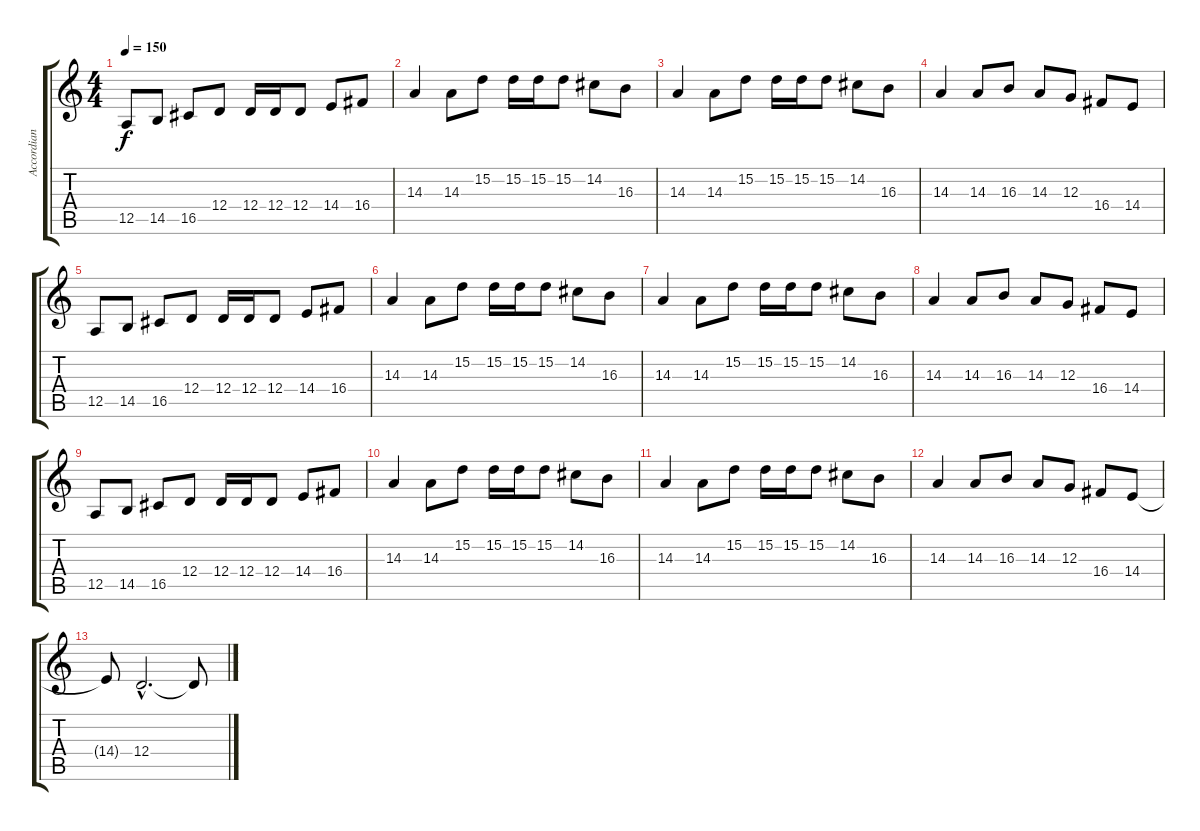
\track ("Accordian" "Accordian") {instrument accordion}
\staff {score tabs}
\tuning (E4 B3 G3 D3 A2 E2) {hide}
\ts (4 4)
\tempo 150
\clef g2
\ks c
12.5.8{dy f} 14.5.8 16.5.8 12.4.8 12.4.16 12.4.16 12.4.8 14.4.8 16.4.8 |
14.3.4 14.3.8 15.2.8 15.2.16 15.2.16 15.2.8 14.2.8 16.3.8 |
14.3.4 14.3.8 15.2.8 15.2.16 15.2.16 15.2.8 14.2.8 16.3.8 |
14.3.4 14.3.8 16.3.8 14.3.8 12.3.8 16.4.8 14.4.8 |
12.5.8 14.5.8 16.5.8 12.4.8 12.4.16 12.4.16 12.4.8 14.4.8 16.4.8 |
14.3.4 14.3.8 15.2.8 15.2.16 15.2.16 15.2.8 14.2.8 16.3.8 |
14.3.4 14.3.8 15.2.8 15.2.16 15.2.16 15.2.8 14.2.8 16.3.8 |
14.3.4 14.3.8 16.3.8 14.3.8 12.3.8 16.4.8 14.4.8 |
12.5.8 14.5.8 16.5.8 12.4.8 12.4.16 12.4.16 12.4.8 14.4.8 16.4.8 |
14.3.4 14.3.8 15.2.8 15.2.16 15.2.16 15.2.8 14.2.8 16.3.8 |
14.3.4 14.3.8 15.2.8 15.2.16 15.2.16 15.2.8 14.2.8 16.3.8 |
14.3.4 14.3.8 16.3.8 14.3.8 12.3.8 16.4.8 14.4.8 |
14.4{t}.8 12.4{hac}.2{d} 12.4{t}.8
